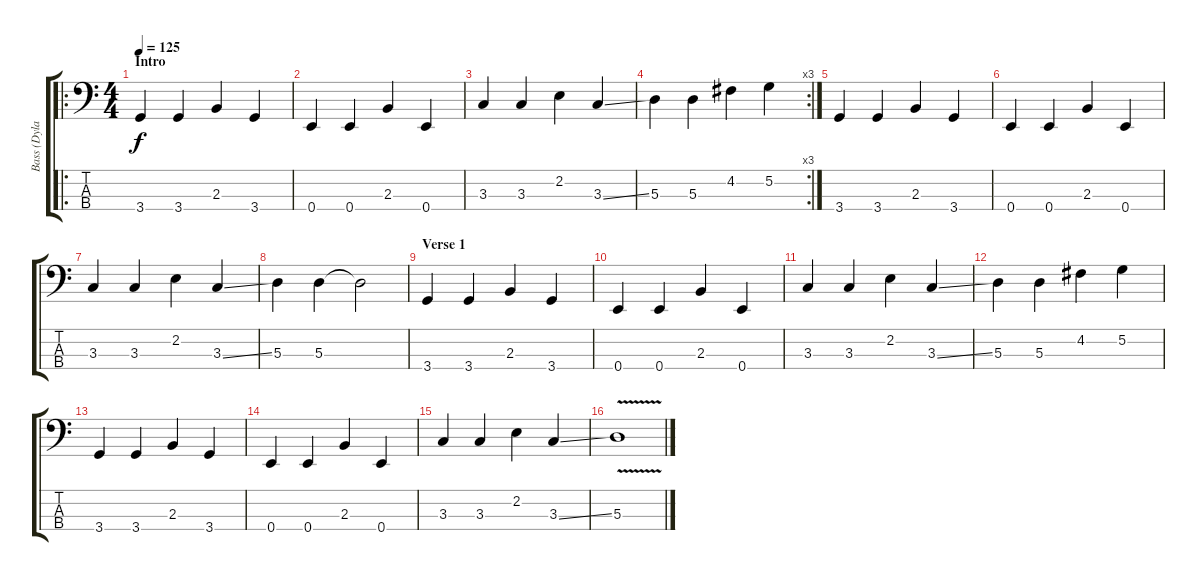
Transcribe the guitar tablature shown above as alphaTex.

\track ("Bass (Dylan Keefe)" "Bass (Dyla") {instrument electricbasspick}
\staff {score tabs}
\tuning (G2 D2 A1 E1) {hide}
\ro
\ts (4 4)
\section ("" "Intro")
\tempo 125
\clef f4
\ks c
3.4.4{dy f} 3.4.4 2.3.4 3.4.4 |
0.4.4 0.4.4 2.3.4 0.4.4 |
3.3.4 3.3.4 2.2.4 3.3{ss}.4 |
\rc 3
5.3.4 5.3.4 4.2.4 5.2.4 |
3.4.4 3.4.4 2.3.4 3.4.4 |
0.4.4 0.4.4 2.3.4 0.4.4 |
3.3.4 3.3.4 2.2.4 3.3{ss}.4 |
5.3.4 5.3.4 5.3{t}.2 |
\section ("" "Verse 1")
3.4.4 3.4.4 2.3.4 3.4.4 |
0.4.4 0.4.4 2.3.4 0.4.4 |
3.3.4 3.3.4 2.2.4 3.3{ss}.4 |
5.3.4 5.3.4 4.2.4 5.2.4 |
3.4.4 3.4.4 2.3.4 3.4.4 |
0.4.4 0.4.4 2.3.4 0.4.4 |
3.3.4 3.3.4 2.2.4 3.3{ss}.4 |
5.3{v}.1
